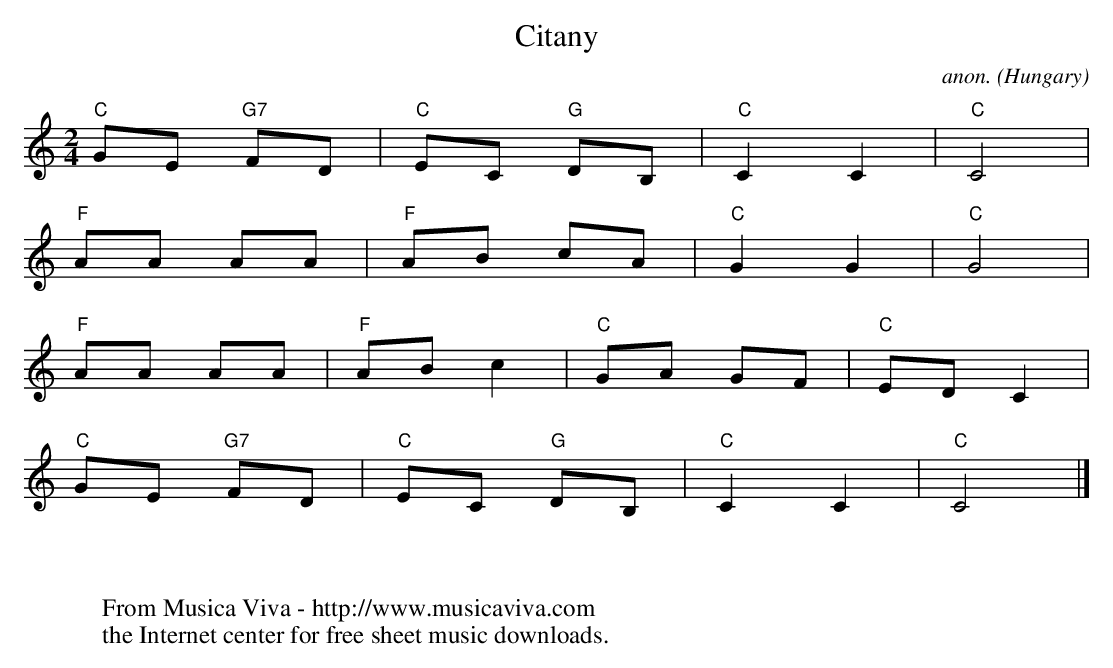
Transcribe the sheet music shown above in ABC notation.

X:1
T:Citany
C:anon.
O:Hungary
M:2/4
L:1/8
K:C
"C"GE "G7"FD|"C"EC "G"DB,|"C"C2C2|"C"C4|
"F"AA AA|"F"AB cA|"C"G2G2|"C"G4|
"F"AA AA|"F"ABc2|"C"GA GF|"C"EDC2|
"C"GE "G7"FD|"C"EC "G"DB,|"C"C2C2|"C"C4|]
W:
W:
W:  From Musica Viva - http://www.musicaviva.com
W:  the Internet center for free sheet music downloads.
